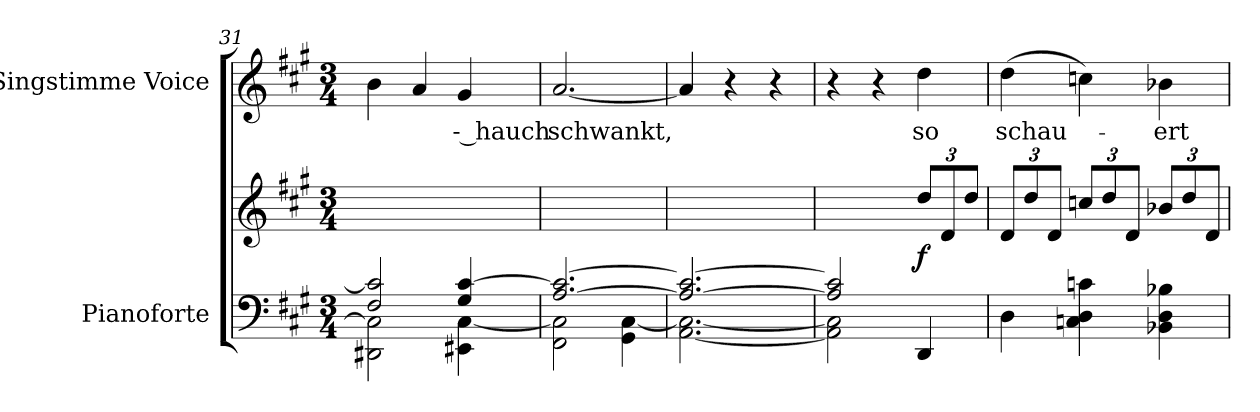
**kern	**kern	**dynam	**kern	**text
*part2	*part2	*part2	*part1	*part1
*staff3	*staff2	*staff2/3	*staff1	*staff1
*I"Pianoforte	*	*	*I"Singstimme Voice	*
*I'Pno	*	*	*	*
*clefF4	*clefG2	*	*clefG2	*
*k[f#c#g#]	*k[f#c#g#]	*	*k[f#c#g#]	*
*M3/4	*M3/4	*	*M3/4	*
=31	=31	=31	=31	=31
*^	*	*	*	*
2F#/ 2c#/]	2DD#X\ 2C#\]	2.ryy	.	4b\	.
.	.	.	.	4a/	.
4G#/ [4c#/	4EE#X\ [<4C#\	.	.	4g#/	-- hauch
=32	=32	=32	=32	=32	=32
[>2.A/ 2.c#/_	2FF#\ 2C#\]	2.ryy	.	[2.a/	schwankt,
.	4GG#\ [<4C#\	.	.	.	.
=33	=33	=33	=33	=33	=33
2.A/_ 2.c#/_	[2.AA\ 2.C#\_	2.ryy	.	4a/]	.
.	.	.	.	4r	.
.	.	.	.	4r	.
=34	=34	=34	=34	=34	=34
2A/] 2c#/]	2AA\] 2C#\]	2ryy	.	4r	.
.	.	.	.	4r	.
*	*	*Xbrackettup	*	*	*
!	!	!	!LO:DY:b	!	!
4ryy	4DD/	12dd/L	f	4dd\	so
.	.	12d/	.	.	.
.	.	12dd/J	.	.	.
*v	*v	*	*	*	*
=35	=35	=35	=35	=35
4D\	12d/L	.	(>4dd\	schau-
.	12dd/	.	.	.
.	12d/J	.	.	.
4Cn\ 4D\ 4cn\	12ccn/L	.	4ccn\)	.
.	12dd/	.	.	.
.	12d/J	.	.	.
4BB-X\ 4D\ 4B-X\	12b-X/L	.	4b-X\	-ert
.	12dd/	.	.	.
.	12d/J	.	.	.
=	=	=	=	=
*-	*-	*-	*-	*-
